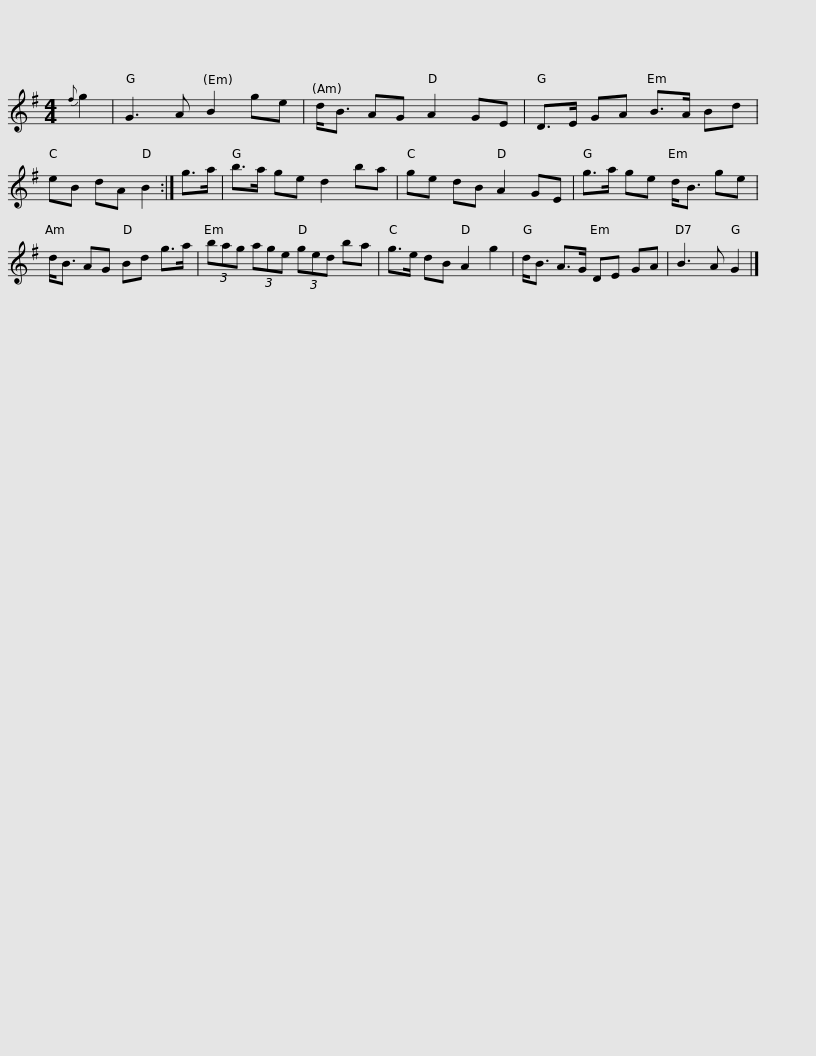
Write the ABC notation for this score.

X:1
L:1/8
M:4/4
I:linebreak $
K:G
V:1 treble
V:1
{f} g2 | G3 A B2 ge | d<B AG A2 GE | D>E GA B>A Bd | eB dA B2 :| %5
 g>a | b>a ge d2 ba |$ ge dB A2 GE | g>a ge d<B ge | d<B AG Bd g>a | %10
 (3bag (3age (3ged ba | g>e dB A2 g2 |$ d<B A>G DE GA | B3 A G2 |] %14
